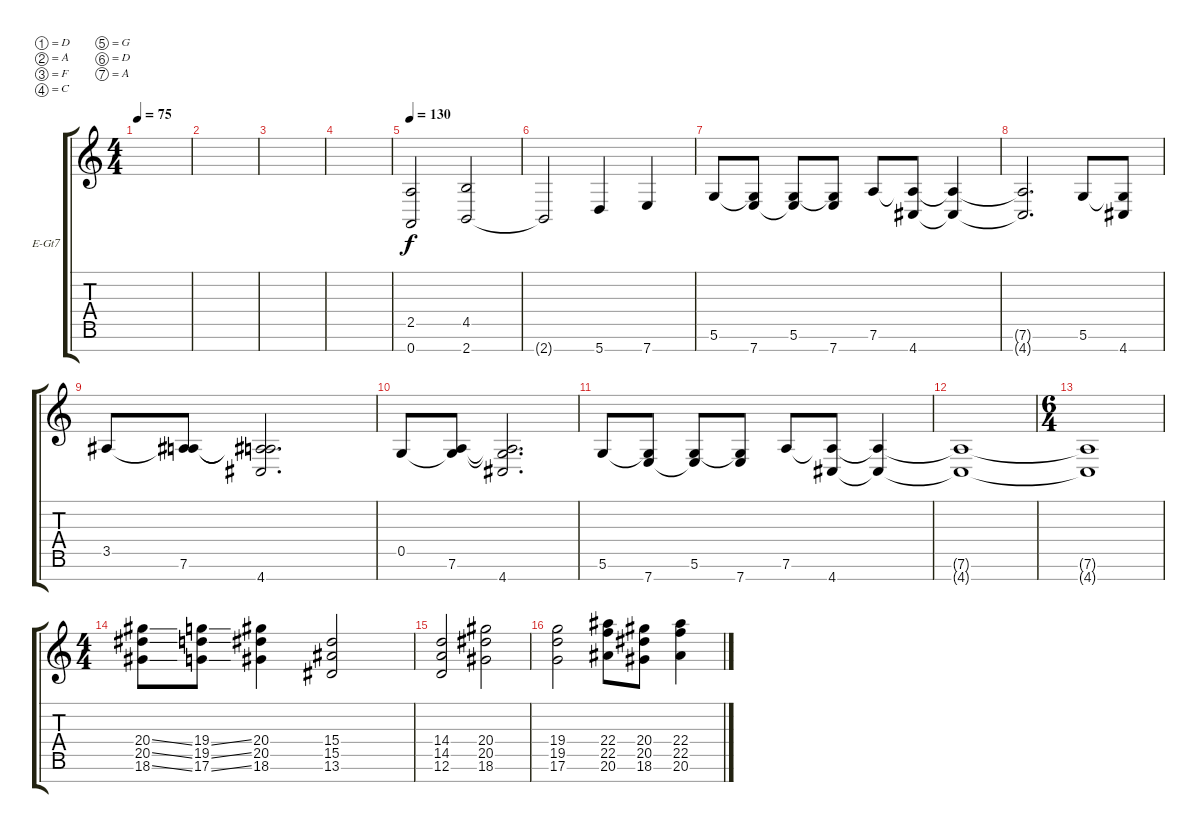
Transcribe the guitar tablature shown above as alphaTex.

\defaultSystemsLayout 4
\bracketExtendMode groupsimilarinstruments
\firstSystemTrackNameOrientation horizontal
\otherSystemsTrackNameOrientation horizontal
\track ("Electric Guitar" "E-Gt7") {instrument distortionguitar}
\staff {score tabs}
\tuning (D4 A3 F3 C3 G2 D2 A1)
\ts (4 4)
\tempo 75
\clef g2
\scale
0.487395
\ks c
|
\scale
0.256303 |
\scale
0.256303 |
\scale
0.333333 |
\tempo 130
\scale
0.333333 (0.7 2.5).2 (2.7 4.5).2 |
\scale
0.333333 2.7{t}.2 5.7.4 7.7.4 |
\scale
0.333333 5.6.8 (7.7 5.6{t}).8 (5.6 7.7{t}).8 (7.7 5.6{t}).8 7.6.8 (4.7 7.6{t}).8 (4.7{t} 7.6{t}).4 |
\scale
0.333333 (7.6{t} 4.7{t}).2{d} 5.6.8 (4.7 5.6{t}).8 |
\scale
0.333333 3.5.8 (7.6 3.5{t}).8 (4.7 7.6{t} 3.5{t}).2{d} |
\scale
0.333333 0.5.8 (7.6 0.5{t}).8 (4.7 7.6{t} 0.5{t}).2{d} |
\scale
0.333333 5.6.8 (7.7 5.6{t}).8 (5.6 7.7{t}).8 (7.7 5.6{t}).8 7.6.8 (4.7 7.6{t}).8 (4.7{t} 7.6{t}).4 |
\scale
0.333333 (7.6{t} 4.7{t}).1 |
\ts (6 4)
\scale
0.333333 (4.7{t} 7.6{t}).1 |
\ts (4 4)
\scale
0.333333 (20.4{ss} 20.5{ss} 18.6{ss}).8 (19.4{ss} 19.5{ss} 17.6{ss}).8 (20.4 20.5 18.6).4 (15.4 15.5 13.6).2 |
\scale
0.333333 (14.4 14.5 12.6).2 (20.4 20.5 18.6).2 |
\scale
0.333333 (19.4 19.5 17.6).2 (22.4 22.5 20.6).8 (20.4 20.5 18.6).8 (22.4 22.5 20.6).4
